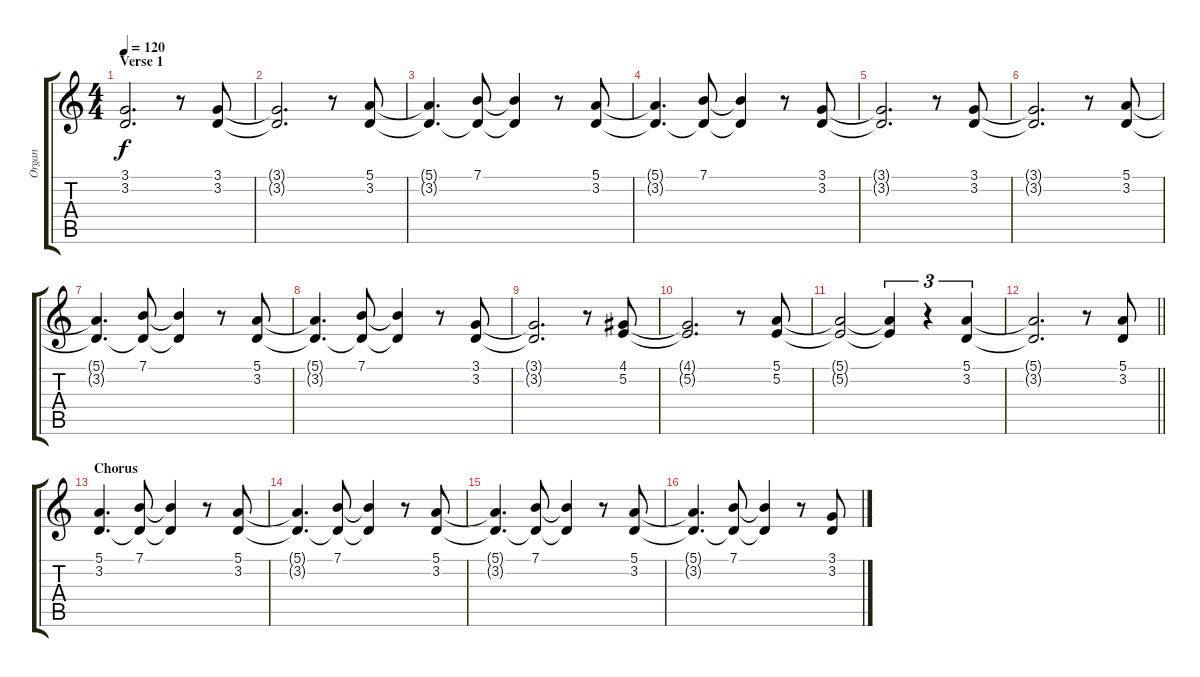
\track ("Organ" "Organ") {instrument drawbarorgan}
\staff {score tabs}
\tuning (E4 B3 G3 D3 A2 E2) {hide}
\ts (4 4)
\section ("" "Verse 1")
\tempo 120
\clef g2
\ks c
(3.1{t} 3.2{t}).2{d dy f} r.8 (3.1 3.2).8 |
(3.1{t} 3.2{t}).2{d} r.8 (5.1 3.2).8 |
(5.1{t} 3.2{t}).4{d} (7.1 3.2{t}).8 (7.1{t} 3.2{t}).4 r.8 (5.1 3.2).8 |
(5.1{t} 3.2{t}).4{d} (7.1 3.2{t}).8 (7.1{t} 3.2{t}).4 r.8 (3.1 3.2).8 |
(3.1{t} 3.2{t}).2{d} r.8 (3.1 3.2).8 |
(3.1{t} 3.2{t}).2{d} r.8 (5.1 3.2).8 |
(5.1{t} 3.2{t}).4{d} (7.1 3.2{t}).8 (7.1{t} 3.2{t}).4 r.8 (5.1 3.2).8 |
(5.1{t} 3.2{t}).4{d} (7.1 3.2{t}).8 (7.1{t} 3.2{t}).4 r.8 (3.1 3.2).8 |
(3.1{t} 3.2{t}).2{d} r.8 (4.1 5.2).8 |
(4.1{t} 5.2{t}).2{d} r.8 (5.1 5.2).8 |
(5.1{t} 5.2{t}).2 (5.1{t} 5.2{t}).4{tu (3 2)} r.4{tu (3 2)} (5.1 3.2).4{tu (3 2)} |
\barLineRight lightlight
(5.1{t} 3.2{t}).2{d} r.8 (5.1 3.2).8 |
\section ("" "Chorus")
(5.1 3.2).4{d} (7.1 3.2{t}).8 (7.1{t} 3.2{t}).4 r.8 (5.1 3.2).8 |
(5.1{t} 3.2{t}).4{d} (7.1 3.2{t}).8 (7.1{t} 3.2{t}).4 r.8 (5.1 3.2).8 |
(5.1{t} 3.2{t}).4{d} (7.1 3.2{t}).8 (7.1{t} 3.2{t}).4 r.8 (5.1 3.2).8 |
(5.1{t} 3.2{t}).4{d} (7.1 3.2{t}).8 (7.1{t} 3.2{t}).4 r.8 (3.1 3.2).8
